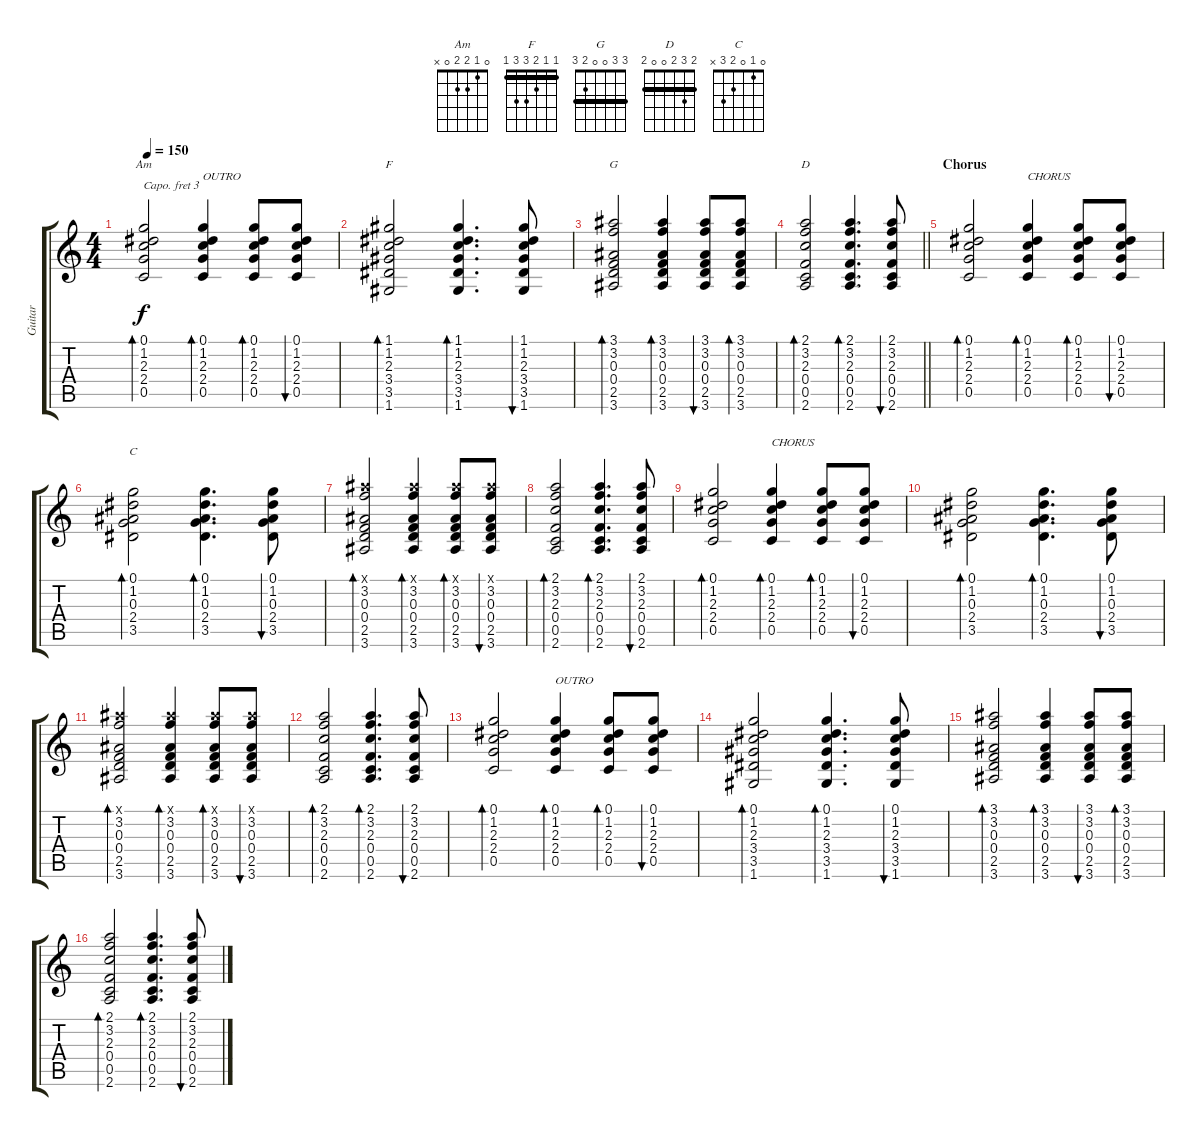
\track ("Guitar" "Guitar") {instrument acousticguitarsteel}
\staff {score tabs}
\capo 3
\tuning (E4 B3 G3 D3 A2 E2) {hide}
\chord ("Am" 0 1 2 2 0 x)
\chord ("F" 1 1 2 3 3 1) {barre 1}
\chord ("G" 3 3 0 0 2 3) {barre 3}
\chord ("D" 2 3 2 0 0 2) {barre 2}
\chord ("C" 0 1 0 2 3 x)
\ts (4 4)
\tempo 150
\clef g2
\ks c
(0.1 1.2 2.3 2.4 0.5).2{bd 60 ch "Am" dy f} (0.1 1.2 2.3 2.4 0.5).4{bd 60 txt "OUTRO"} (0.1 1.2 2.3 2.4 0.5).8{bd 60} (0.1 1.2 2.3 2.4 0.5).8{bu 60} |
(1.1 1.2 2.3 3.4 3.5 1.6).2{bd 60 ch "F"} (1.1 1.2 2.3 3.4 3.5 1.6).4{d bd 60} (1.1 1.2 2.3 3.4 3.5 1.6).8{bu 60} |
(3.1 3.2 0.3 0.4 2.5 3.6).2{bd 60 ch "G"} (3.1 3.2 0.3 0.4 2.5 3.6).4{bd 60} (3.1 3.2 0.3 0.4 2.5 3.6).8{bu 60} (3.1 3.2 0.3 0.4 2.5 3.6).8{bd 60} |
\barLineRight lightlight
(2.1 3.2 2.3 0.4 0.5 2.6).2{bd 60 ch "D"} (2.1 3.2 2.3 0.4 0.5 2.6).4{d bd 60} (2.1 3.2 2.3 0.4 0.5 2.6).8{bu 60} |
\section ("" "Chorus")
(0.1 1.2 2.3 2.4 0.5).2{bd 60} (0.1 1.2 2.3 2.4 0.5).4{bd 60 txt "CHORUS"} (0.1 1.2 2.3 2.4 0.5).8{bd 120} (0.1 1.2 2.3 2.4 0.5).8{bu 120} |
(0.1 1.2 0.3 2.4 3.5).2{bd 60 ch "C"} (0.1 1.2 0.3 2.4 3.5).4{d bd 60} (0.1 1.2 0.3 2.4 3.5).8{bu 120} |
(3.1{x} 3.2 0.3 0.4 2.5 3.6).2{bd 60} (3.1{x} 3.2 0.3 0.4 2.5 3.6).4{bd 60} (3.1{x} 3.2 0.3 0.4 2.5 3.6).8{bd 60} (3.1{x} 3.2 0.3 0.4 2.5 3.6).8{bu 60} |
(2.1 3.2 2.3 0.4 0.5 2.6).2{bd 60} (2.1 3.2 2.3 0.4 0.5 2.6).4{d bd 60} (2.1 3.2 2.3 0.4 0.5 2.6).8{bu 60} |
(0.1 1.2 2.3 2.4 0.5).2{bd 60} (0.1 1.2 2.3 2.4 0.5).4{bd 60 txt "CHORUS"} (0.1 1.2 2.3 2.4 0.5).8{bd 120} (0.1 1.2 2.3 2.4 0.5).8{bu 120} |
(0.1 1.2 0.3 2.4 3.5).2{bd 60} (0.1 1.2 0.3 2.4 3.5).4{d bd 60} (0.1 1.2 0.3 2.4 3.5).8{bu 120} |
(3.1{x} 3.2 0.3 0.4 2.5 3.6).2{bd 60} (3.1{x} 3.2 0.3 0.4 2.5 3.6).4{bd 60} (3.1{x} 3.2 0.3 0.4 2.5 3.6).8{bd 60} (3.1{x} 3.2 0.3 0.4 2.5 3.6).8{bu 60} |
(2.1 3.2 2.3 0.4 0.5 2.6).2{bd 60} (2.1 3.2 2.3 0.4 0.5 2.6).4{d bd 60} (2.1 3.2 2.3 0.4 0.5 2.6).8{bu 60} |
(0.1 1.2 2.3 2.4 0.5).2{bd 60} (0.1 1.2 2.3 2.4 0.5).4{bd 60 txt "OUTRO"} (0.1 1.2 2.3 2.4 0.5).8{bd 60} (0.1 1.2 2.3 2.4 0.5).8{bu 60} |
(0.1 1.2 2.3 3.4 3.5 1.6).2{bd 60} (0.1 1.2 2.3 3.4 3.5 1.6).4{d bd 60} (0.1 1.2 2.3 3.4 3.5 1.6).8{bu 60} |
(3.1 3.2 0.3 0.4 2.5 3.6).2{bd 60} (3.1 3.2 0.3 0.4 2.5 3.6).4{bd 60} (3.1 3.2 0.3 0.4 2.5 3.6).8{bu 60} (3.1 3.2 0.3 0.4 2.5 3.6).8{bd 60} |
(2.1 3.2 2.3 0.4 0.5 2.6).2{bd 60} (2.1 3.2 2.3 0.4 0.5 2.6).4{d bd 60} (2.1 3.2 2.3 0.4 0.5 2.6).8{bu 60}
